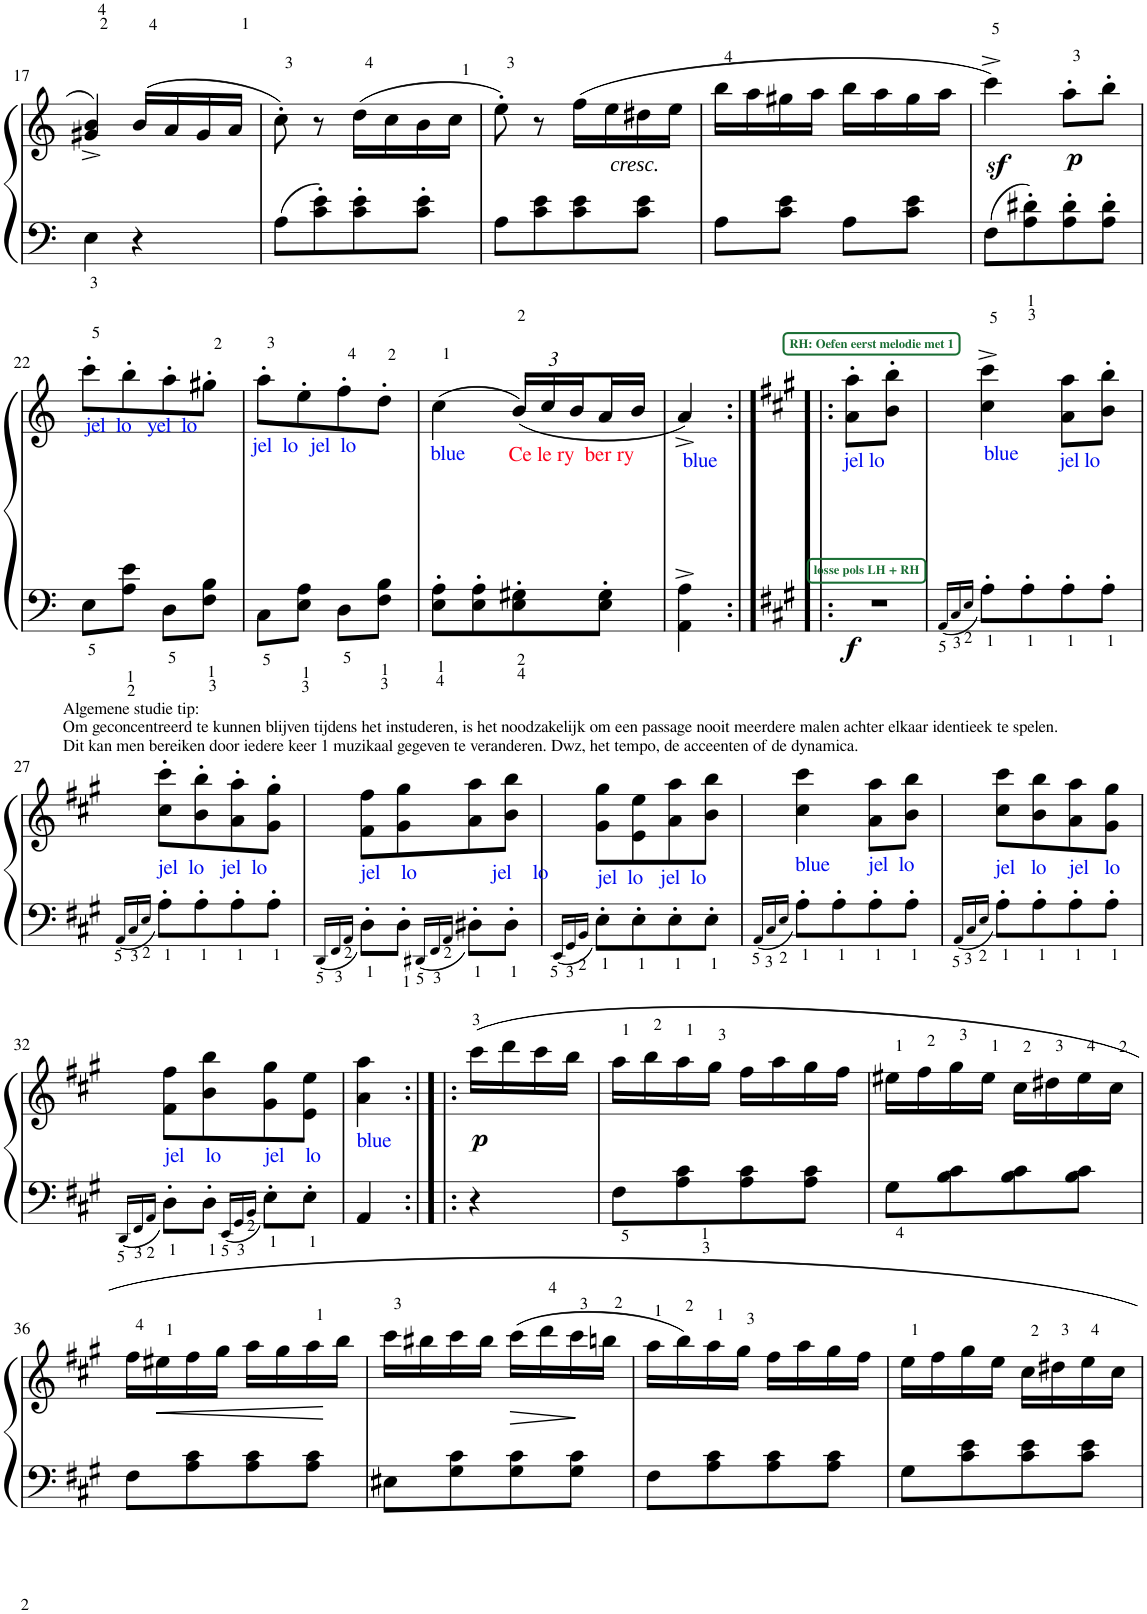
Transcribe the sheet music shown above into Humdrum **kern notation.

**kern	**kern	**dynam
*part1	*part1	*part1
*staff2	*staff1	*staff1/2
*I"Piano	*	*
*I'Pno	*	*
!!LO:PB:g=z
*clefF4	*clefG2	*
*k[]	*k[]	*
*M2/4	*M2/4	*
=17	=17	=17
4E<\	4g#X/^ 4b/^	.
4r	(16b/LL	.
.	16a/	.
.	16g#/	.
.	16a/JJ	.
=18	=18	=18
8A\L	8cc'\)	.
8c\' 8e\'	8r	.
8c\' 8e\'	(16dd\LL	.
.	16cc\	.
8c\' 8e\'J	16b\	.
.	16cc\JJ	.
=19	=19	=19
8A\L	8ee'\)	.
8c\ 8e\	8r	.
8c\ 8e\	(16ff\LL	.
.	16ee\	.
!	!	!LO:DY:b
8c\ 8e\J	16dd#X\	other-dynamics
.	16ee\JJ	.
=20	=20	=20
8A\L	16bb\LL	.
.	16aa\	.
8c\ 8e\J	16gg#X\	.
.	16aa\JJ	.
8A\L	16bb\LL	.
.	16aa\	.
8c\ 8e\J	16gg#\	.
.	16aa\JJ	.
=21	=21	=21
8F\L	4cccz<^\)	.
8A\<'< 8d#X\<'<	.	.
!	!	!LO:DY:b
8A\' 8d#\'	8aa'\L	p
8A\' 8d#\'J	8bb'\J	.
!!LO:LB:g=z
=22	=22	=22
!	!LO:TX:a:color=#000AEE:t=jel  lo   yel  lo	!
!LO:TX:b:t=Algemene studie tip&colon;	!	!
!LO:TX:b:t=Om geconcentreerd te kunnen blijven tijdens het instuderen, is het noodzakelijk om een passage nooit meerdere malen achter elkaar identieek te spelen.	!	!
!LO:TX:b:t=Dit kan men bereiken door iedere keer 1 muzikaal gegeven te veranderen. Dwz, het tempo, de acceenten of de dynamica.	!	!
8E<\L	8ccc'\L	.
8A\<< 8e\<<J	8bb'\	.
8D<\L	8aa'\	.
8F\<< 8B\<<J	8gg#X'\J	.
=23	=23	=23
!	!LO:TX:b:color=#000AEE:t=jel  lo  jel  lo	!
8C<\L	8aa'\L	.
8E\<< 8A\<<J	8ee'\	.
8D<\L	8ff'\	.
8F\<< 8B\<<J	8dd'\J	.
=24	=24	=24
!	!LO:TX:b:color=#000AEE:t=blue	!
8E\<'< 8A\<'<L	(4cc\	.
8E\' 8A\'	.	.
*	*Xbrackettup	*
!	!LO:TX:b:color=#FC0018:t=Ce le ry  ber ry	!
8E\<'< 8G#X\<'<	(24b/LL)	.
.	24cc/	.
.	24b/	.
8E\' 8G#\'J	16a/	.
.	16b/JJ	.
=25	=25	=25
!	!LO:TX:b:color=#000AEE:t=blue	!
4AA\^ 4A\^	4a^/)	.
=25:|!|:	=25:|!|:	=25:|!|:
*k[f#c#g#]	*k[f#c#g#]	*
!	!LO:TX:b:color=#000AEE:t=jel lo	!
!	!LO:TX:b:B:color=#1A6E34:t=losse pols LH + RH	!
!	!LO:TX:a:B:color=#1A6E34:t=RH&colon; Oefen eerst melodie met 1	!
!	!	!LO:DY:b=2
2r	8a\' 8aa\'L	f
.	8b\' 8bb\'J	.
.	4ryy	.
=26	=26	=26
16qAA/LL	.	.
16qC#/	.	.
16qE/JJ	.	.
!	!LO:TX:b:color=#000AEE:t=blue	!
8A<'\L	4cc#\^ 4ccc#\^	.
8A<'\	.	.
!	!LO:TX:b:color=#000AEE:t=jel lo	!
8A<'\	8a\ 8aa\L	.
8A<'\J	8b\' 8bb\'J	.
!!LO:LB:g=z
=27	=27	=27
16qAA/LL	.	.
16qC#/	.	.
16qE/JJ	.	.
!	!LO:TX:b:color=#000AED:t=jel  lo   jel  lo	!
8A<'\L	8cc#\' 8ccc#\'L	.
8A<'\	8b\' 8bb\'	.
8A<'\	8a\' 8aa\'	.
8A<'\J	8g#\' 8gg#\'J	.
=28	=28	=28
16qDD/LL	.	.
16qFF#/	.	.
16qAA/JJ	.	.
!	!LO:TX:b:color=#000AED:t=jel    lo              jel    lo	!
8D<'\L	8f#\ 8ff#\L	.
8D<'\J	8g#\ 8gg#\	.
16qDD#X/LL	.	.
16qFF#/	.	.
16qAA/JJ	.	.
8D#X<'\L	8a\ 8aa\	.
8D#<'\J	8b\ 8bb\J	.
=29	=29	=29
16qEE/LL	.	.
16qGG#/	.	.
16qBB/JJ	.	.
!	!LO:TX:b:color=#000AED:t=jel  lo   jel  lo	!
8E<'\L	8g#\ 8gg#\L	.
8E<'\	8e\ 8ee\	.
8E<'\	8a\ 8aa\	.
8E<'\J	8b\ 8bb\J	.
=30	=30	=30
16qAA/LL	.	.
16qC#/	.	.
16qE/JJ	.	.
!	!LO:TX:b:color=#000AED:t=blue       jel  lo	!
8A<'\L	4cc#\ 4ccc#\	.
8A<'\	.	.
8A<'\	8a\ 8aa\L	.
8A<'\J	8b\ 8bb\J	.
=31	=31	=31
16qAA/LL	.	.
16qC#/	.	.
16qE/JJ	.	.
!	!LO:TX:b:color=#000AEC:t=jel   lo    jel   lo	!
8A<'\L	8cc#\ 8ccc#\L	.
8A<'\	8b\ 8bb\	.
8A<'\	8a\ 8aa\	.
8A<'\J	8g#\ 8gg#\J	.
!!LO:LB:g=z
=32	=32	=32
16qDD/LL	.	.
16qFF#/	.	.
16qAA/JJ	.	.
!	!LO:TX:b:color=#000AED:t=jel    lo        jel    lo	!
8D<'\L	8f#\ 8ff#\L	.
8D<'\J	8b\ 8bb\	.
16qEE/LL	.	.
16qGG#/	.	.
16qBB/JJ	.	.
8E<'\L	8g#\ 8gg#\	.
8E<'\J	8e\ 8ee\J	.
=33	=33	=33
!	!LO:TX:b:color=#000AED:t=blue	!
4AA/	4a\ 4aa\	.
=33:|!|:	=33:|!|:	=33:|!|:
!	!	!LO:DY:b
4r	16ccc#\LL	p
.	16ddd\	.
.	16ccc#\	.
.	16bb\JJ	.
=34	=34	=34
8F#\L	16aa\LL	.
.	16bb\	.
8A\ 8c#\	16aa\	.
.	16gg#\JJ	.
8A\ 8c#\	16ff#\LL	.
.	16aa\	.
8A\ 8c#\J	16gg#\	.
.	16ff#\JJ	.
=35	=35	=35
8G#\L	16ee#X\LL	.
.	16ff#\	.
8B\ 8c#\	16gg#\	.
.	16ee#\JJ	.
8B\ 8c#\	16cc#\LL	.
.	16dd#X\	.
8B\ 8c#\J	16ee#\	.
.	16cc#\JJ	.
!!LO:LB:g=z
=36	=36	=36
8F#\L	16ff#\LL	.
!	!	!LO:HP:b
.	16ee#X\	<
8A\ 8c#\	16ff#\	.
.	16gg#\JJ	.
8A\ 8c#\	16aa\LL	.
.	16gg#\	.
8A\ 8c#\J	16aa\	.
.	16bb\JJ	.
.	.	[
=37	=37	=37
8E#X\L	16ccc#\LL	.
.	16bb#X\	.
8G#\ 8c#\	16ccc#\	.
.	16bb#\JJ	.
!	!	!LO:HP:b
8G#\ 8c#\	(16ccc#\LL	>
.	16ddd\	.
8G#\ 8c#\J	16ccc#\	.
.	16bbn\JJ	.
.	.	]
=38	=38	=38
8F#\L	16aa\LL	.
.	16bb\)	.
8A\ 8c#\	16aa\	.
.	16gg#\JJ	.
8A\ 8c#\	16ff#\LL	.
.	16aa\	.
8A\ 8c#\J	16gg#\	.
.	16ff#\JJ	.
=39	=39	=39
8G#\L	16ee\LL	.
.	16ff#\	.
8c#\ 8e\	16gg#\	.
.	16ee\JJ	.
8c#\ 8e\	16cc#\LL	.
.	16dd#X\	.
8c#\ 8e\J	16ee\	.
.	16cc#\JJ	.
=	=	=
*-	*-	*-
